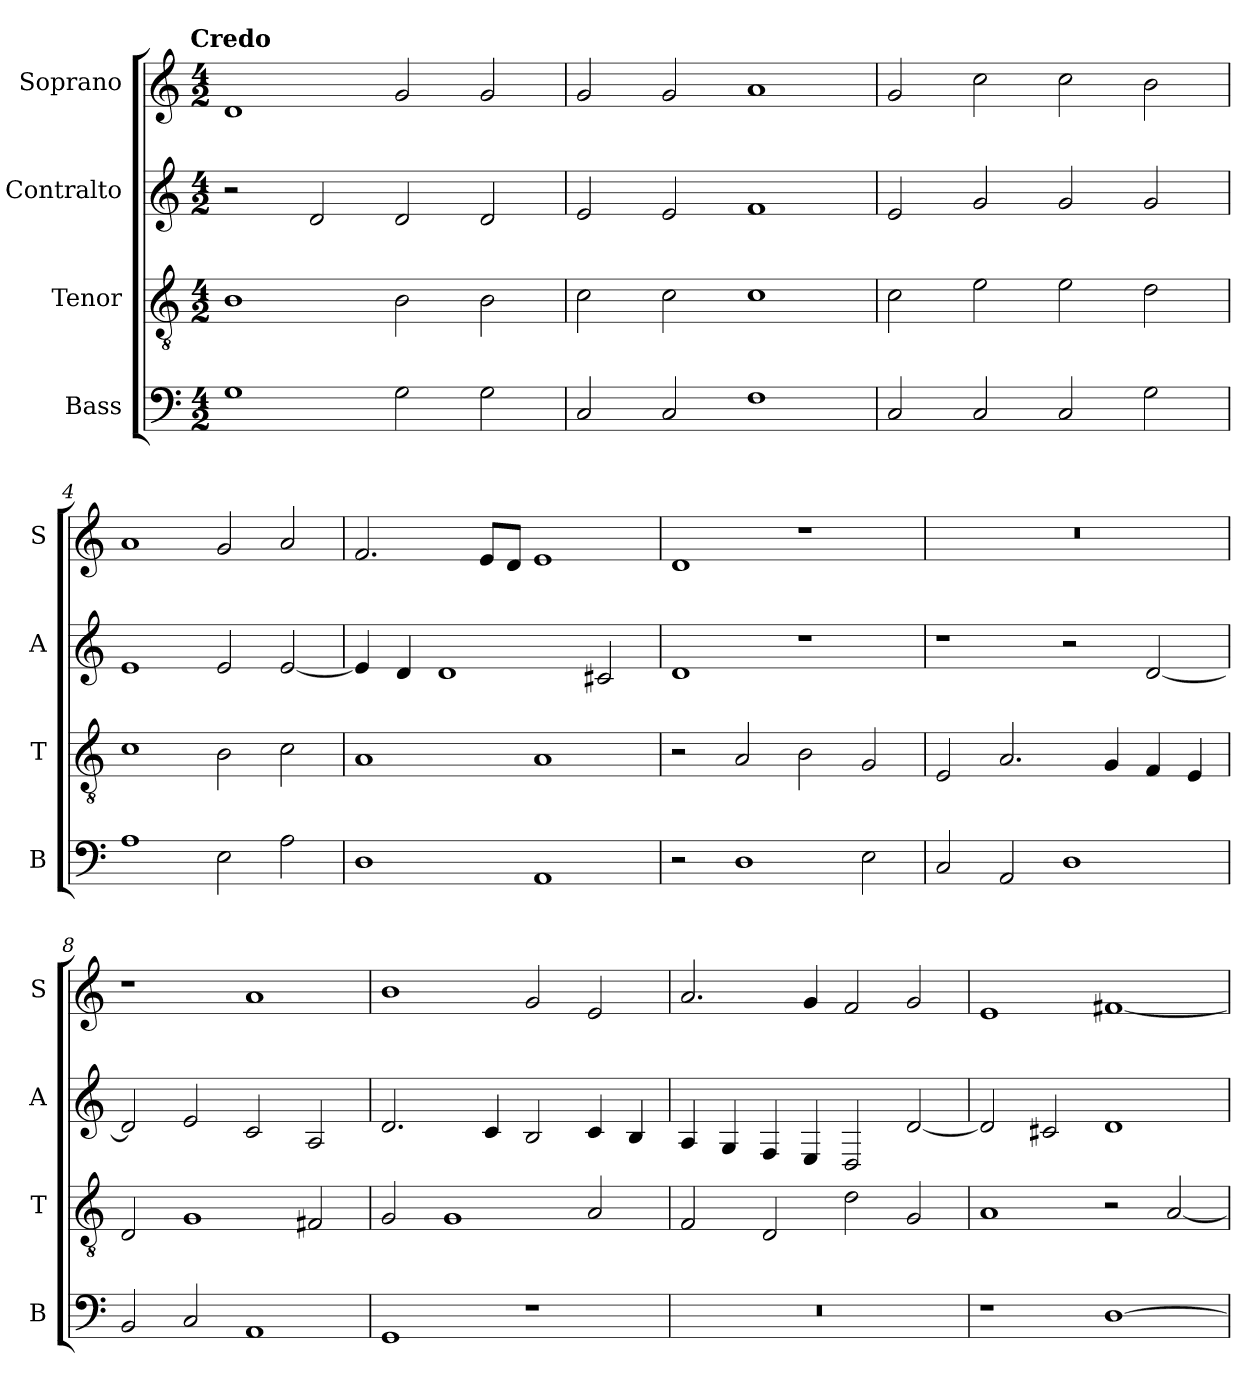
**kern	**kern	**kern	**kern
*part4	*part3	*part2	*part1
*staff4	*staff3	*staff2	*staff1
*I"Bass	*I"Tenor	*I"Contralto	*I"Soprano
*I'B	*I'T	*I'A	*I'S
*clefF4	*clefGv2	*clefG2	*clefG2
*k[]	*k[]	*k[]	*k[]
*G:mix	*G:mix	*G:mix	*G:mix
!!LO:TX:omd:t=Credo
*M4/2	*M4/2	*M4/2	*M4/2
=1	=1	=1	=1
1G	1B	2r	1d
.	.	2d	.
2G	2B	2d	2g
2G	2B	2d	2g
=2	=2	=2	=2
2C	2c	2e	2g
2C	2c	2e	2g
1F	1c	1f	1a
=3	=3	=3	=3
2C	2c	2e	2g
2C	2e	2g	2cc
2C	2e	2g	2cc
2G	2d	2g	2b
=4	=4	=4	=4
1A	1c	1e	1a
2E	2B	2e	2g
2A	2c	[2e	2a
=5	=5	=5	=5
1D	1A	4e]	2.f
.	.	4d	.
.	.	1d	.
.	.	.	8e/L
.	.	.	8d/J
1AA	1A	.	1e
.	.	2c#X	.
=6	=6	=6	=6
2r	2r	1d	1d
1D	2A	.	.
.	2B	1r	1r
2E	2G	.	.
=7	=7	=7	=7
2C	2E	1r	0r
2AA	2.A	.	.
1D	.	2r	.
.	4G	.	.
.	4F	[2d	.
.	4E	.	.
=8	=8	=8	=8
2BB	2D	2d]	1r
2C	1G	2e	.
1AA	.	2c	1a
.	2F#X	2A	.
=9	=9	=9	=9
1GG	2G	2.d	1b
.	1G	.	.
.	.	4c	.
1r	.	2B	2g
.	2A	4c	2e
.	.	4B	.
=10	=10	=10	=10
0r	2F	4A	2.a
.	.	4G	.
.	2D	4F	.
.	.	4E	4g
.	2d	2D	2f
.	2G	[2d	2g
=11	=11	=11	=11
1r	1A	2d]	1e
.	.	2c#X	.
[1D	2r	1d	[1f#X
.	[2A	.	.
=	=	=	=
*-	*-	*-	*-
